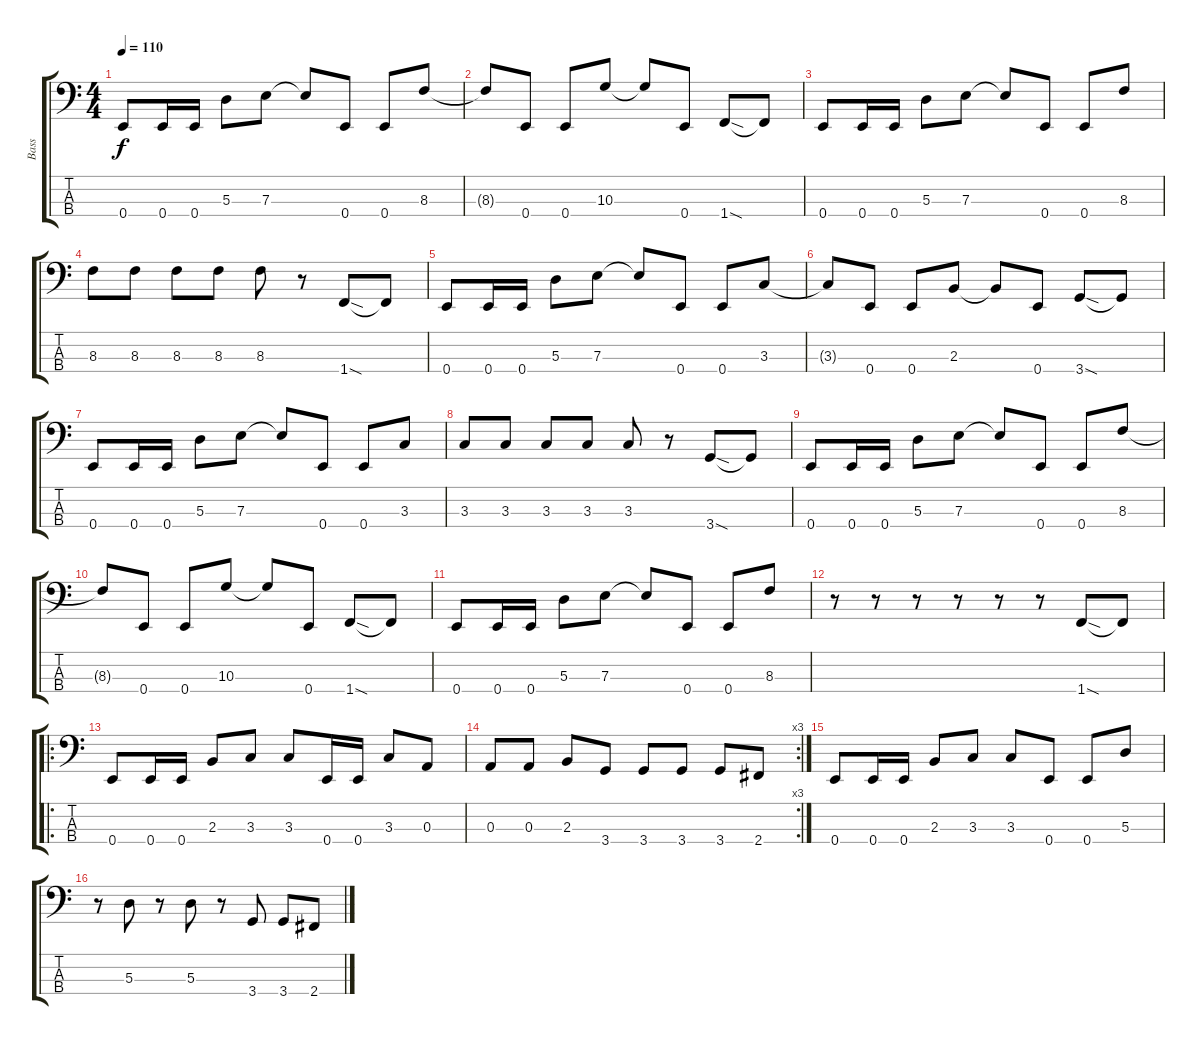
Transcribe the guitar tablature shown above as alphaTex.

\track ("Bass" "Bass") {instrument electricbassfinger}
\staff {score tabs}
\tuning (G2 D2 A1 E1) {hide}
\ts (4 4)
\tempo 110
\clef f4
\ks c
0.4.8{dy f} 0.4.16 0.4.16 5.3.8 7.3.8 7.3{t}.8 0.4.8 0.4.8 8.3.8 |
8.3{t}.8 0.4.8 0.4.8 10.3.8 10.3{t}.8 0.4.8 1.4{sod}.8 1.4{t}.8 |
0.4.8 0.4.16 0.4.16 5.3.8 7.3.8 7.3{t}.8 0.4.8 0.4.8 8.3.8 |
8.3.8 8.3.8 8.3.8 8.3.8 8.3.8 r.8 1.4{sod}.8 1.4{t}.8 |
0.4.8 0.4.16 0.4.16 5.3.8 7.3.8 7.3{t}.8 0.4.8 0.4.8 3.3.8 |
3.3{t}.8 0.4.8 0.4.8 2.3.8 2.3{t}.8 0.4.8 3.4{sod}.8 3.4{t}.8 |
0.4.8 0.4.16 0.4.16 5.3.8 7.3.8 7.3{t}.8 0.4.8 0.4.8 3.3.8 |
3.3.8 3.3.8 3.3.8 3.3.8 3.3.8 r.8 3.4{sod}.8 3.4{t}.8 |
0.4.8 0.4.16 0.4.16 5.3.8 7.3.8 7.3{t}.8 0.4.8 0.4.8 8.3.8 |
8.3{t}.8 0.4.8 0.4.8 10.3.8 10.3{t}.8 0.4.8 1.4{sod}.8 1.4{t}.8 |
0.4.8 0.4.16 0.4.16 5.3.8 7.3.8 7.3{t}.8 0.4.8 0.4.8 8.3.8 |
r.8 r.8 r.8 r.8 r.8 r.8 1.4{sod}.8 1.4{t}.8 |
\ro
0.4.8 0.4.16 0.4.16 2.3.8 3.3.8 3.3.8 0.4.16 0.4.16 3.3.8 0.3.8 |
\rc 3
0.3.8 0.3.8 2.3.8 3.4.8 3.4.8 3.4.8 3.4.8 2.4.8 |
0.4.8 0.4.16 0.4.16 2.3.8 3.3.8 3.3.8 0.4.8 0.4.8 5.3.8 |
r.8 5.3.8 r.8 5.3.8 r.8 3.4.8 3.4.8 2.4.8
